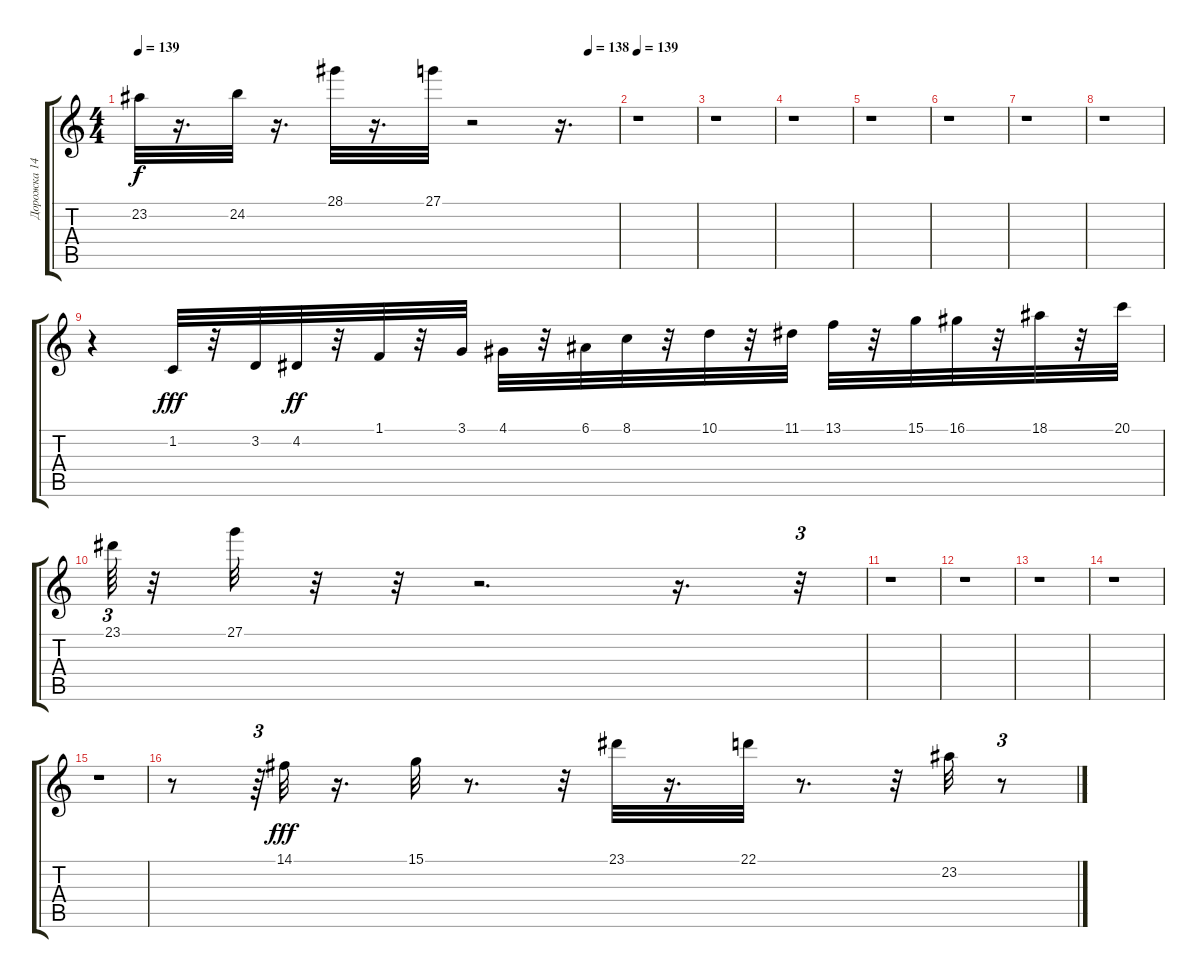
\track ("Дорожка 14" "Дорожка 14") {instrument synthvoice}
\staff {score tabs}
\tuning (E4 B3 G3 D3 A2 E2) {hide}
\ts (4 4)
\tempo 139
\tempo (138 0.9375)
\clef g2
\ks c
23.2.32{dy f} r.16{d} 24.2.32 r.16{d} 28.1.32 r.16{d} 27.1.32 r.2 r.16{d} |
\tempo 139
r.1 |
r.1 |
r.1 |
r.1 |
r.1 |
r.1 |
r.1 |
r.4 1.2.32{dy fff} r.32 3.2.32 4.2.32{dy ff} r.32 1.1.32 r.32 3.1.32 4.1.32 r.32 6.1.32 8.1.32 r.32 10.1.32 r.32 11.1.32 13.1.32 r.32 15.1.32 16.1.32 r.32 18.1.32 r.32 20.1.32 |
23.1.64{tu (3 2)} r.32 27.1.32 r.32 r.32 r.2{d} r.16{d} r.32{tu (3 2)} |
r.1 |
r.1 |
r.1 |
r.1 |
r.1 |
r.8 r.64{tu (3 2)} 14.1.32{dy fff} r.16{d} 15.1.32 r.8{d} r.32 23.1.32 r.16{d} 22.1.32 r.8{d} r.32 23.2.32 r.8{tu (3 2)}
